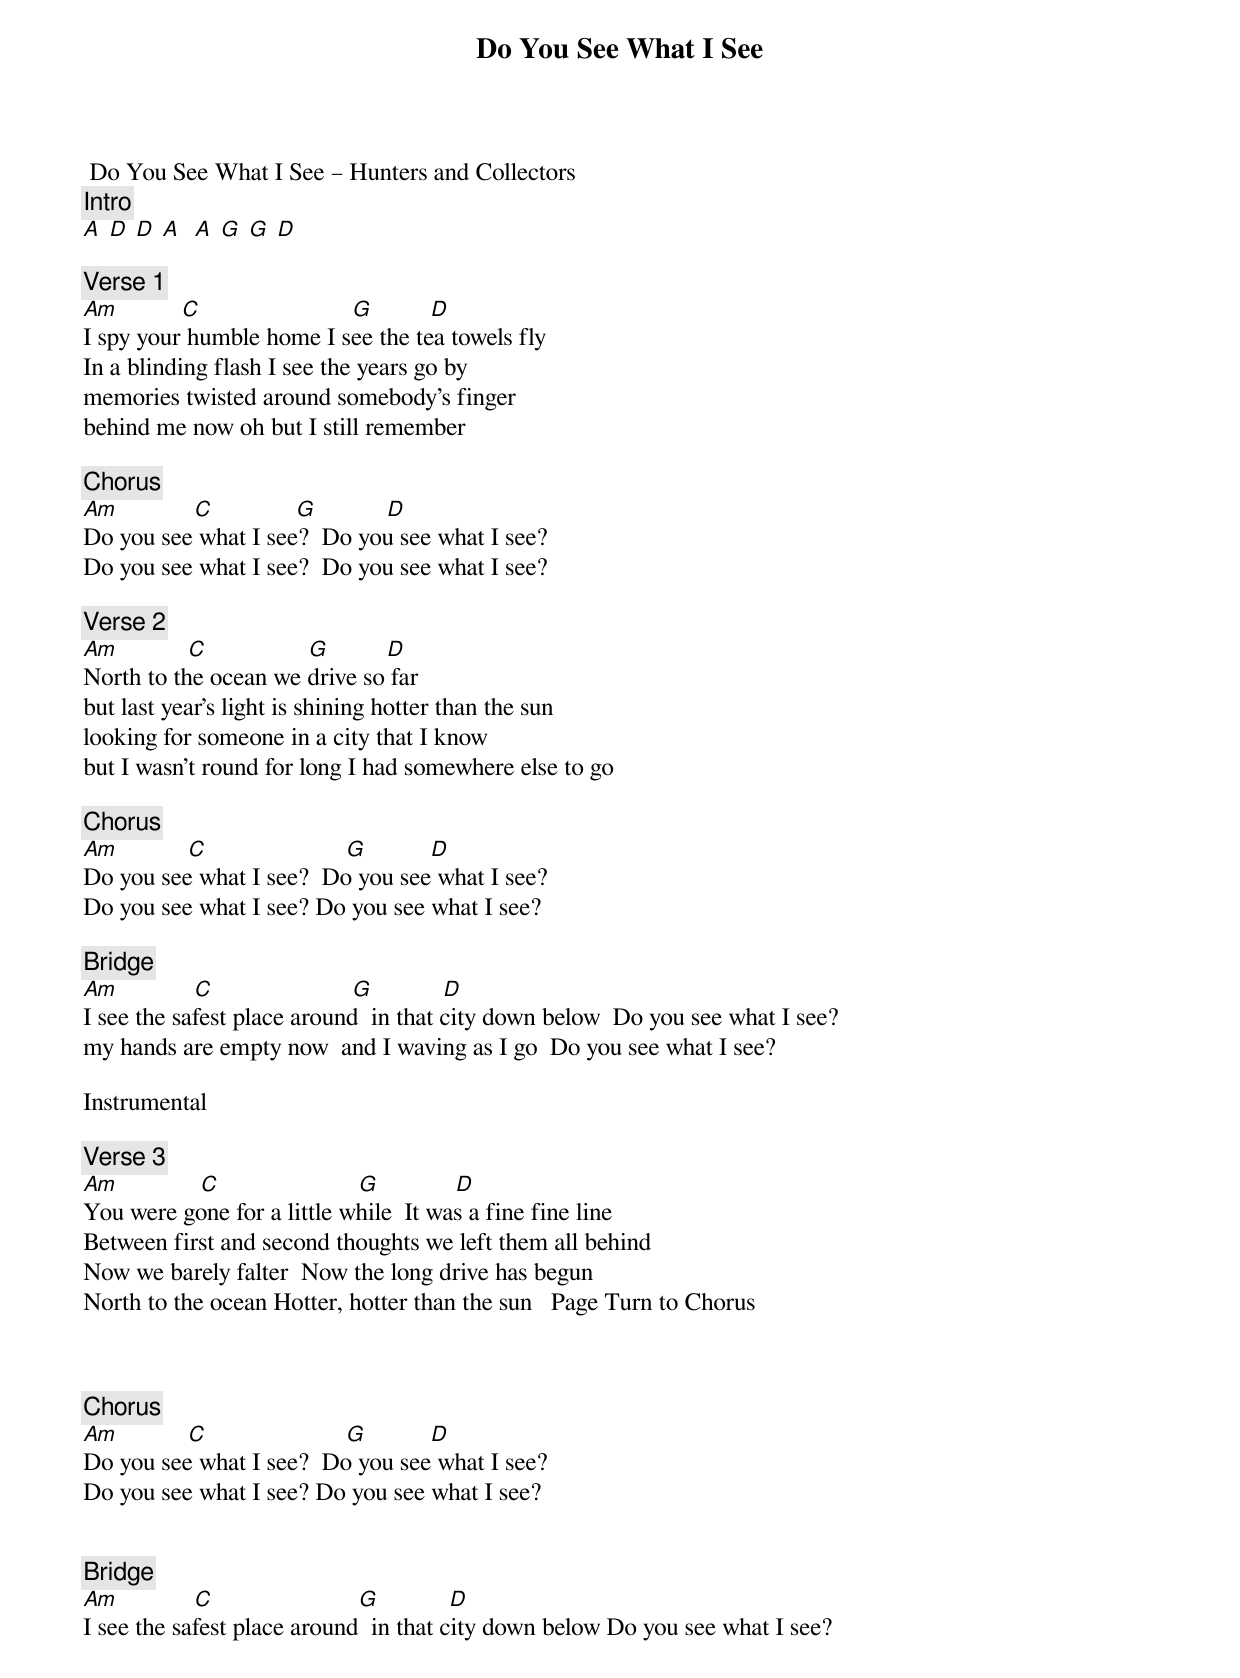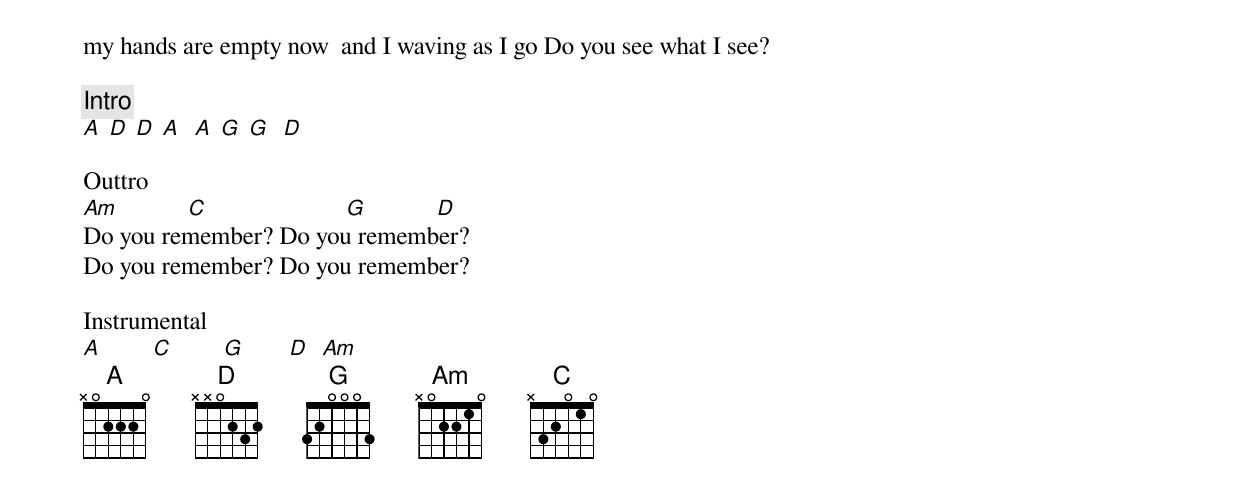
{title: Do You See What I See}
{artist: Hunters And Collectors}
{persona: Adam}
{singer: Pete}
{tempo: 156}
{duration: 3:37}
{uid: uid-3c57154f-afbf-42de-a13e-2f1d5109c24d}
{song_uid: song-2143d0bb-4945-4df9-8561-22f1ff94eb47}



 Do You See What I See – Hunters and Collectors
{comment: Intro}
[A] [D]	[D] [A] 	[A] [G]	[G] [D]

{comment: Verse 1}
[Am]         	[C]                     			[G]         [D]
I spy your humble home I see the tea towels fly
In a blinding flash I see the years go by
memories twisted around somebody's finger
behind me now oh but I still remember

{comment: Chorus}
[Am]          		[C]             [G]         		[D]
Do you see what I see? 	Do you see what I see?
Do you see what I see? 	Do you see what I see?

{comment: Verse 2}
[Am]          	[C]               	[G]         [D]
North to the ocean we drive so far
but last year's light is shining hotter than the sun
looking for someone in a city that I know
but I wasn't round for long I had somewhere else to go

{comment: Chorus}
[Am]          	[C]                     	[G]         	[D]
Do you see what I see? 	Do you see what I see?
Do you see what I see? Do you see what I see?

{comment: Bridge}
[Am]         			[C]                     	[G]         		[D]
I see the safest place around 	in that city down below		Do you see what I see?
my hands are empty now 	and I waving as I go		Do you see what I see?

Instrumental

{comment: Verse 3}
[Am]          			[C]                     	[G]         			[D]
You were gone for a little while 	It was a fine fine line
Between first and second thoughts we left them all behind
Now we barely falter 	Now the long drive has begun
North to the ocean Hotter, hotter than the sun			Page Turn to Chorus



{comment: Chorus}
[Am]          	[C]                     	[G]         	[D]
Do you see what I see? 	Do you see what I see?
Do you see what I see? Do you see what I see?


{comment: Bridge}
[Am]          		[C]                     		[G]         		[D]
I see the safest place around 	in that city down below	Do you see what I see?
my hands are empty now 	and I waving as I go	Do you see what I see?

{comment: Intro}
[A] [D]	[D] [A] 	[A] [G]	[G]  [D]

Outtro
[Am]          	[C]                     	[G]         		[D]
Do you remember?	Do you remember?
Do you remember?	Do you remember?

Instrumental
[A]        [C]        [G]      	[D]		[Am]
